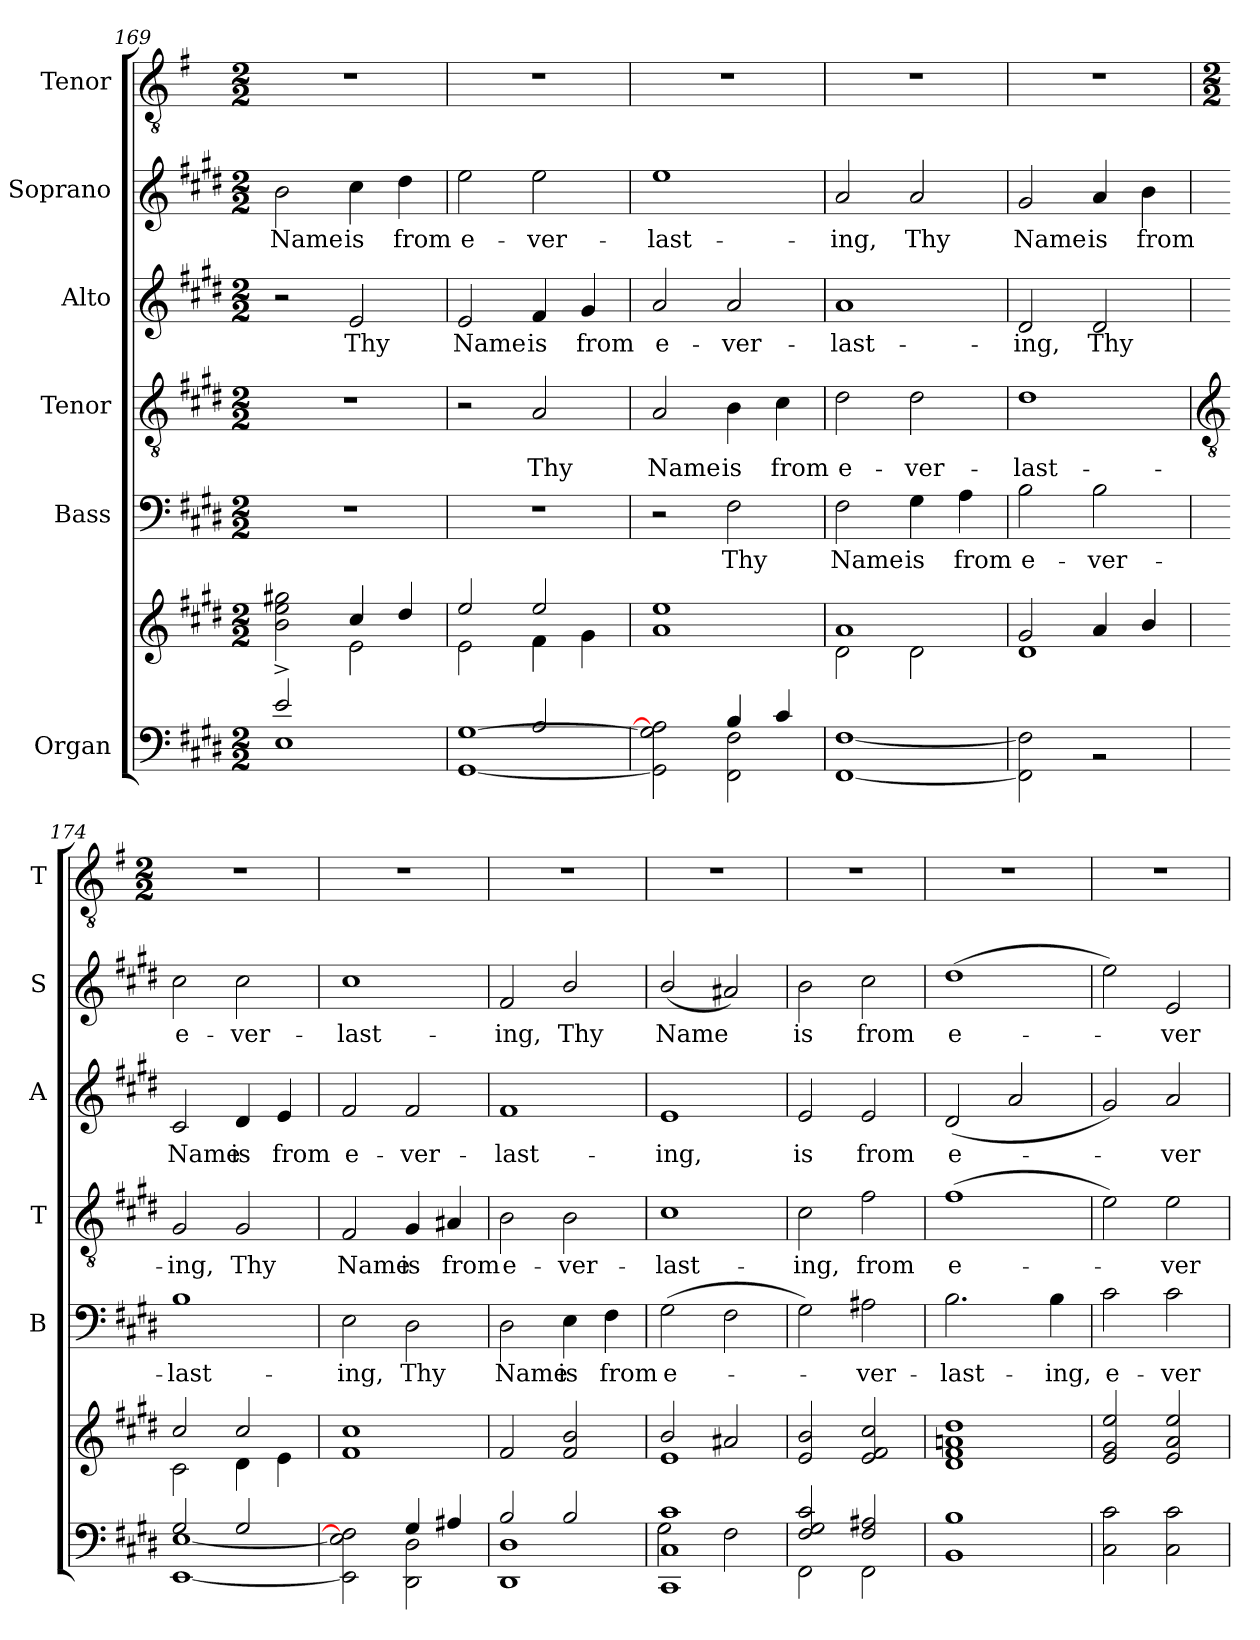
**kern	**kern	**kern	**text	**kern	**text	**kern	**text	**kern	**text	**kern
*part6	*part6	*part5	*part5	*part4	*part4	*part3	*part3	*part2	*part2	*part1
*staff7	*staff6	*staff5	*staff5	*staff4	*staff4	*staff3	*staff3	*staff2	*staff2	*staff1
*I"Organ	*	*I"Bass	*	*I"Tenor	*	*I"Alto	*	*I"Soprano	*	*I"Tenor
*	*	*I'B	*	*I'T	*	*I'A	*	*I'S	*	*I'T
*clefF4	*clefG2	*clefF4	*	*clefGv2	*	*clefG2	*	*clefG2	*	*clefGv2
*k[f#c#g#d#]	*k[f#c#g#d#]	*k[f#c#g#d#]	*	*k[f#c#g#d#]	*	*k[f#c#g#d#]	*	*k[f#c#g#d#]	*	*k[f#]
*E:	*E:	*E:	*	*E:	*	*E:	*	*E:	*	*G:
*M2/2	*M2/2	*M2/2	*	*M2/2	*	*M2/2	*	*M2/2	*	*M2/2
=169	=169	=169	=169	=169	=169	=169	=169	=169	=169	=169
*^	*^	*	*	*	*	*	*	*	*	*
!	!	!	!	!	!	!	!	!	!	!	!LO:LY:b	!
2e^/	1E\	2ryy	2b\ 2ee\ 2gg#X\	1r	.	1r	.	2r	.	2b	Name	1r
!	!	!	!	!	!	!	!	!	!LO:LY:b	!	!LO:LY:b	!
2ryy	.	4cc#/	2e\	.	.	.	.	2e	Thy	4cc#	is	.
!	!	!	!	!	!	!	!	!	!	!	!LO:LY:b	!
.	.	4dd#/	.	.	.	.	.	.	.	4dd#	from	.
=170	=170	=170	=170	=170	=170	=170	=170	=170	=170	=170	=170	=170
!	!	!	!	!	!	!	!	!	!LO:LY:b	!	!LO:LY:b	!
2ryy	[1GG#\ [1G#\	2ee/	2e\	1r	.	2r	.	2e	Name	2ee	e-	1r
!	!	!	!	!	!	!	!LO:LY:b	!	!LO:LY:b	!	!LO:LY:b	!
2A/	.	2ee/	4f#\	.	.	2A	Thy	4f#	is	2ee	-ver-	.
!	!	!	!	!	!	!	!	!	!LO:LY:b	!	!	!
.	.	.	4g#\	.	.	.	.	4g#	from	.	.	.
=171	=171	=171	=171	=171	=171	=171	=171	=171	=171	=171	=171	=171
!	!	!	!	!	!	!	!LO:LY:b	!	!LO:LY:b	!	!LO:LY:b	!
2ryy	2GG#\] 2G#\] 2A\]	1ee/	1a\	2r	.	2A	Name	2a	e-	1ee	-last-	1r
!	!	!	!	!	!LO:LY:b	!	!LO:LY:b	!	!LO:LY:b	!	!	!
4B/	2FF#\ 2F#\	.	.	2F#	Thy	4B	is	2a	-ver-	.	.	.
!	!	!	!	!	!	!	!LO:LY:b	!	!	!	!	!
4c#/	.	.	.	.	.	4c#	from	.	.	.	.	.
=172	=172	=172	=172	=172	=172	=172	=172	=172	=172	=172	=172	=172
!	!	!	!	!	!LO:LY:b	!	!LO:LY:b	!	!LO:LY:b	!	!LO:LY:b	!
1ryy	[1FF#\ [1F#\	1a/	2d#\	2F#	Name	2d#	e-	1a	-last-	2a	-ing,	1r
!	!	!	!	!	!LO:LY:b	!	!LO:LY:b	!	!	!	!LO:LY:b	!
.	.	.	2d#\	4G#	is	2d#	-ver-	.	.	2a	Thy	.
!	!	!	!	!	!LO:LY:b	!	!	!	!	!	!	!
.	.	.	.	4A	from	.	.	.	.	.	.	.
=173	=173	=173	=173	=173	=173	=173	=173	=173	=173	=173	=173	=173
!	!	!	!	!	!LO:LY:b	!	!LO:LY:b	!	!LO:LY:b	!	!LO:LY:b	!
1ryy	2FF#\] 2F#\]	2g#/	1d#\	2B	e-	1d#	-last-	2d#	-ing,	2g#	Name	1r
!	!	!	!	!	!LO:LY:b	!	!	!	!LO:LY:b	!	!LO:LY:b	!
.	2r	4a/	.	2B	-ver-	.	.	2d#	Thy	4a	is	.
!	!	!	!	!	!	!	!	!	!	!	!LO:LY:b	!
.	.	4b/	.	.	.	.	.	.	.	4b	from	.
!!LO:LB:g=z
=174	=174	=174	=174	=174	=174	=174	=174	=174	=174	=174	=174	=174
*	*	*	*	*	*	*clefGv2	*	*	*	*	*	*
*	*	*	*	*	*	*	*	*	*	*	*	*M2/2
!	!	!	!	!	!LO:LY:b	!	!LO:LY:b	!	!LO:LY:b	!	!LO:LY:b	!
2G#/	[1EE\ [1E\	2cc#/	2c#\	1B	-last-	2G#	-ing,	2c#	Name	2cc#	e-	1r
!	!	!	!	!	!	!	!LO:LY:b	!	!LO:LY:b	!	!LO:LY:b	!
2G#/	.	2cc#/	4d#\	.	.	2G#	Thy	4d#	is	2cc#	-ver-	.
!	!	!	!	!	!	!	!	!	!LO:LY:b	!	!	!
.	.	.	4e\	.	.	.	.	4e	from	.	.	.
=175	=175	=175	=175	=175	=175	=175	=175	=175	=175	=175	=175	=175
!	!	!	!	!	!LO:LY:b	!	!LO:LY:b	!	!LO:LY:b	!	!LO:LY:b	!
2ryy	2EE\] 2E\] 2F#\]	1f#/ 1cc#/	1ryy	2E	-ing,	2F#	Name	2f#	e-	1cc#	-last-	1r
!	!	!	!	!	!LO:LY:b	!	!LO:LY:b	!	!LO:LY:b	!	!	!
4G#/	2DD#\ 2D#\	.	.	2D#	Thy	4G#	is	2f#	-ver-	.	.	.
!	!	!	!	!	!	!	!LO:LY:b	!	!	!	!	!
4A#X/	.	.	.	.	.	4A#X	from	.	.	.	.	.
=176	=176	=176	=176	=176	=176	=176	=176	=176	=176	=176	=176	=176
!	!	!	!	!	!LO:LY:b	!	!LO:LY:b	!	!LO:LY:b	!	!LO:LY:b	!
2B/	1DD#\ 1D#\	2f#/	1ryy	2D#	Name	2B	e-	1f#	-last-	2f#	-ing,	1r
!	!	!	!	!	!LO:LY:b	!	!LO:LY:b	!	!	!	!LO:LY:b	!
2B/	.	2f#/ 2b/	.	4E	is	2B	-ver-	.	.	2b/	Thy	.
!	!	!	!	!	!LO:LY:b	!	!	!	!	!	!	!
.	.	.	.	4F#	from	.	.	.	.	.	.	.
=177	=177	=177	=177	=177	=177	=177	=177	=177	=177	=177	=177	=177
!	!	!	!	!	!LO:LY:b	!	!LO:LY:b	!	!LO:LY:b	!	!LO:LY:b	!
1CC#/ 1C#/ 1c#/	2G#\	2b/	1e\	(>2G#	e-	1c#	-last-	1e	-ing,	(<2b/	Name	1r
.	2F#\	2a#X/	.	2F#	.	.	.	.	.	2a#X)	.	.
=178	=178	=178	=178	=178	=178	=178	=178	=178	=178	=178	=178	=178
!	!	!	!	!	!	!	!LO:LY:b	!	!LO:LY:b	!	!LO:LY:b	!
2F#/ 2G#/ 2c#/	2FF#\	2e/ 2b/	1ryy	2G#)	.	2c#	-ing,	2e	is	2b	is	1r
!	!	!	!	!	!LO:LY:b	!	!LO:LY:b	!	!LO:LY:b	!	!LO:LY:b	!
2F#/ 2A#X/	2FF#\	2e/ 2f#/ 2cc#/	.	2A#X	ver-	2f#	from	2e	from	2cc#	from	.
=179	=179	=179	=179	=179	=179	=179	=179	=179	=179	=179	=179	=179
!	!	!	!	!	!LO:LY:b	!	!LO:LY:b	!	!LO:LY:b	!	!LO:LY:b	!
1BB/ 1B/	1ryy	1d#/ 1f#/ 1an/ 1dd#/	1ryy	2.B	-last-	(>1f#	e-	(<2d#	e-	(>1dd#	e-	1r
.	.	.	.	.	.	.	.	2a	.	.	.	.
!	!	!	!	!	!LO:LY:b	!	!	!	!	!	!	!
.	.	.	.	4B	-ing,	.	.	.	.	.	.	.
=180	=180	=180	=180	=180	=180	=180	=180	=180	=180	=180	=180	=180
!	!	!	!	!	!LO:LY:b	!	!	!	!	!	!	!
2C#\ 2c#\	1ryy	2e/ 2g#/ 2ee/	1ryy	2c#	e-	2e)	.	2g#)	.	2ee)	.	1r
!	!	!	!	!	!LO:LY:b	!	!LO:LY:b	!	!LO:LY:b	!	!LO:LY:b	!
2C#\ 2c#\	.	2e/ 2a/ 2ee/	.	2c#	-ver-	2e	ver-	2a	ver-	2e	ver-	.
*v	*v	*	*	*	*	*	*	*	*	*	*	*
*	*v	*v	*	*	*	*	*	*	*	*	*
=	=	=	=	=	=	=	=	=	=	=
*-	*-	*-	*-	*-	*-	*-	*-	*-	*-	*-
